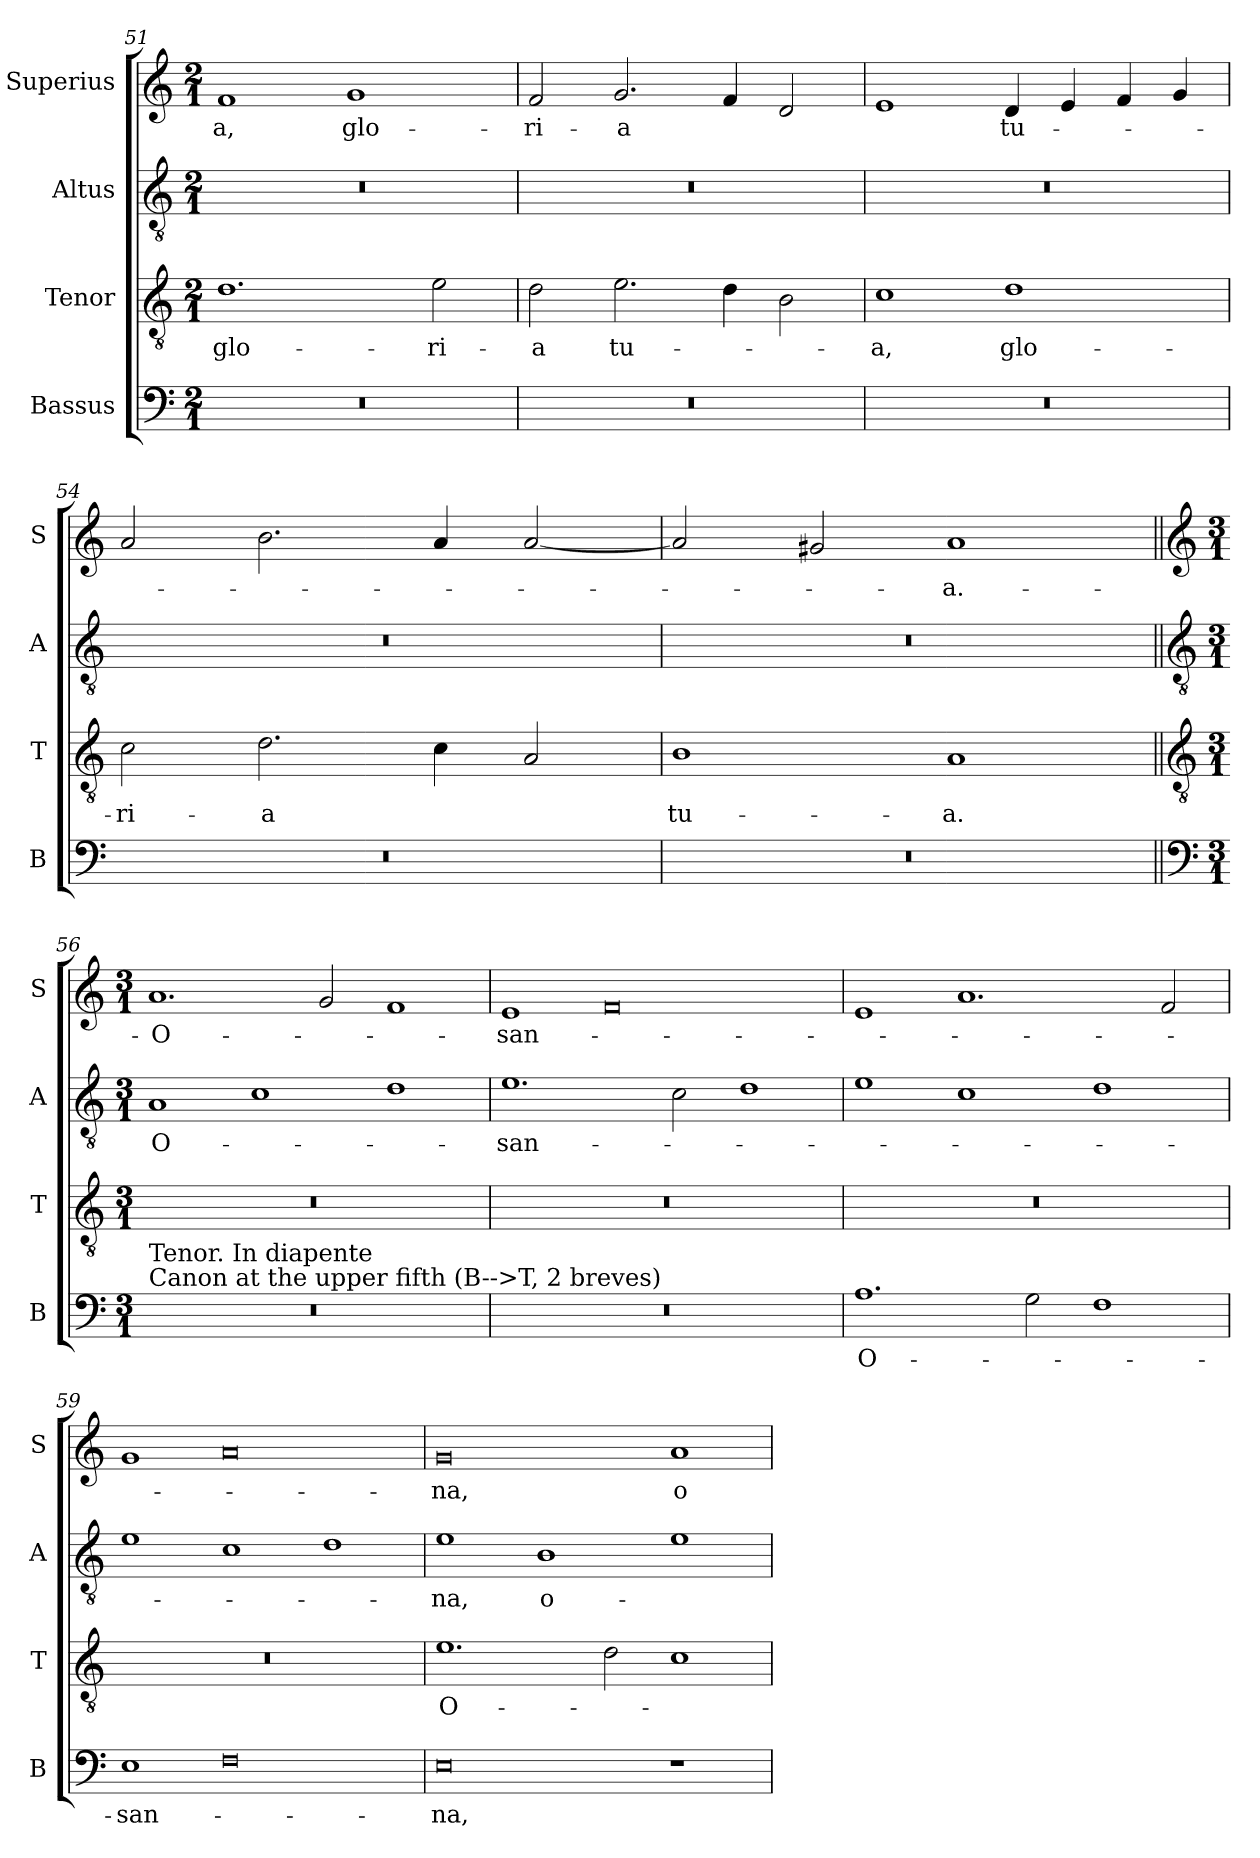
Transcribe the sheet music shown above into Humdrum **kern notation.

**kern	**text	**kern	**text	**kern	**text	**kern	**text
*part4	*part4	*part3	*part3	*part2	*part2	*part1	*part1
*staff4	*staff4	*staff3	*staff3	*staff2	*staff2	*staff1	*staff1
*I"Bassus	*	*I"Tenor	*	*I"Altus	*	*I"Superius	*
*I'B	*	*I'T	*	*I'A	*	*I'S	*
*clefF4	*	*clefGv2	*	*clefGv2	*	*clefG2	*
*k[]	*	*k[]	*	*k[]	*	*k[]	*
*M2/1	*	*M2/1	*	*M2/1	*	*M2/1	*
=51	=51	=51	=51	=51	=51	=51	=51
0r	.	1.d	glo-	0r	.	1f	-a,
.	.	.	.	.	.	1g	glo-
.	.	2e\	-ri-	.	.	.	.
=52	=52	=52	=52	=52	=52	=52	=52
0r	.	2d\	-a	0r	.	2f/	-ri-
.	.	2.e\	tu-	.	.	2.g/	-a
.	.	4d\	.	.	.	4f/	.
.	.	2B\	.	.	.	2d/	.
=53	=53	=53	=53	=53	=53	=53	=53
0r	.	1c	-a,	0r	.	1e	.
.	.	1d	glo-	.	.	4d/	tu-
.	.	.	.	.	.	4e/	.
.	.	.	.	.	.	4f/	.
.	.	.	.	.	.	4g/	.
=54	=54	=54	=54	=54	=54	=54	=54
0r	.	2c\	-ri-	0r	.	2a/	.
.	.	2.d\	-a	.	.	2.b\	.
.	.	4c\	.	.	.	4a/	.
.	.	2A/	.	.	.	[2a/	.
=55	=55	=55	=55	=55	=55	=55	=55
0r	.	1B	tu-	0r	.	2a/]	.
.	.	.	.	.	.	2g#X/	.
.	.	1A	-a.	.	.	1a	-a.-
!!LO:LB:g=z
=56||	=56||	=56||	=56||	=56||	=56||	=56||	=56||
*clefF4	*	*clefGv2	*	*clefGv2	*	*clefG2	*
*k[]	*	*k[]	*	*k[]	*	*k[]	*
*M3/1	*	*M3/1	*	*M3/1	*	*M3/1	*
!LO:TX:a:t=Canon at the upper fifth (B-->T, 2 breves)	!	!	!	!	!	!	!
!LO:TX:a:t=Tenor. In diapente	!	!	!	!	!	!	!
0.r	.	0.r	.	1A	O-	1.a	-O-
.	.	.	.	1c	.	.	.
.	.	.	.	.	.	2g/	.
.	.	.	.	1d	.	1f	.
=57	=57	=57	=57	=57	=57	=57	=57
0.r	.	0.r	.	1.e	-san-	1e	-san-
.	.	.	.	.	.	0f	.
.	.	.	.	2c\	.	.	.
.	.	.	.	1d	.	.	.
=58	=58	=58	=58	=58	=58	=58	=58
1.A	O-	0.r	.	1e	.	1e	.
.	.	.	.	1c	.	1.a	.
2G\	.	.	.	.	.	.	.
1F	.	.	.	1d	.	.	.
.	.	.	.	.	.	2f/	.
=59	=59	=59	=59	=59	=59	=59	=59
1E	-san-	0.r	.	1e	.	1g	.
0F	.	.	.	1c	.	0a	.
.	.	.	.	1d	.	.	.
=60	=60	=60	=60	=60	=60	=60	=60
0E	-na,	1.e	O-	1e	-na,	0g	-na,
.	.	.	.	1B	o-	.	.
.	.	2d\	.	.	.	.	.
1r	.	1c	.	1e	.	1a	o-
=	=	=	=	=	=	=	=
*-	*-	*-	*-	*-	*-	*-	*-
